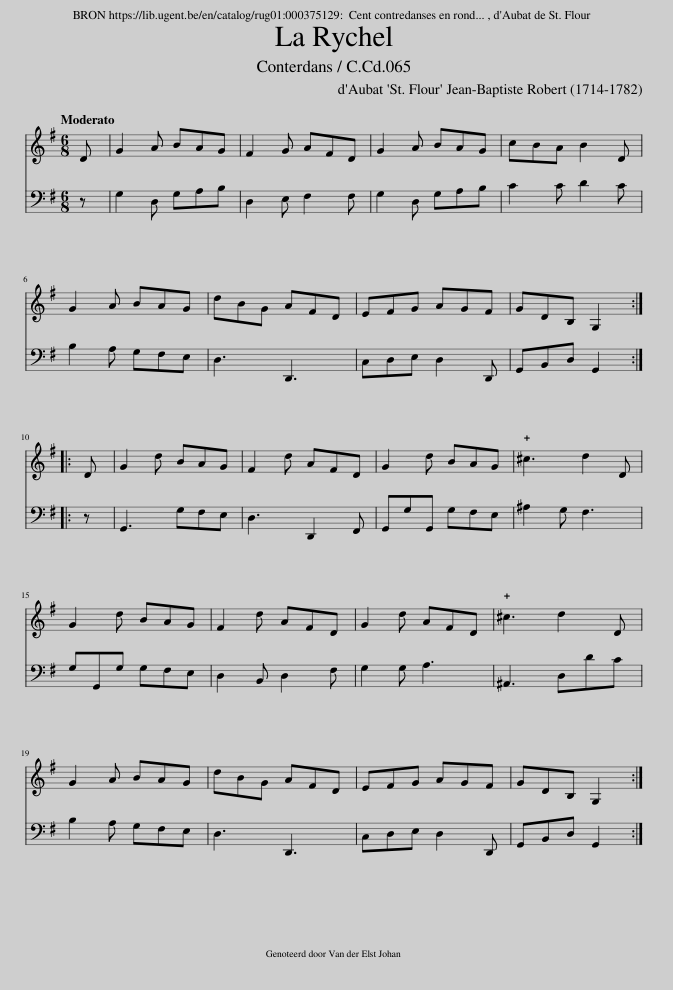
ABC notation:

X:1
%%score 1 2
L:1/8
Q:1/4=114
M:6/8
I:linebreak $
K:G
V:1 treble
V:2 bass
V:1
 D | G2 A BAG | F2 G AFD | G2 A BAG | cBA B2 D |$ %5
 G2 A BAG | dBG AFD | EFG AGF | GDB, G,2 ::$ D | %10
 G2 d BAG | F2 d AFD | G2 d BAG | !plus!^c3 d2 D |$ G2 d BAG | %15
 F2 d AFD | G2 d AFD | !plus!^c3 d2 D |$ G2 A BAG | dBG AFD | %20
 EFG AGF | GDB, G,2 :| %22
V:2
 z | G,2 D, G,A,B, | D,2 E, F,2 F, | G,2 D, G,A,B, | C2 C D2 C |$ %5
 B,2 A, G,F,E, | D,3 D,,3 | C,D,E, D,2 D,, | G,,B,,D, G,,2 ::$ z | %10
 G,,3 G,F,E, | D,3 D,,2 F,, | G,,G,G,, G,F,E, | ^A,2 G, F,3 |$ G,G,,G, G,F,E, | %15
 D,2 B,, D,2 F, | G,2 G, A,3 | ^A,,3 D,DC |$ B,2 A, G,F,E, | D,3 D,,3 | %20
 C,D,E, D,2 D,, | G,,B,,D, G,,2 :| %22
